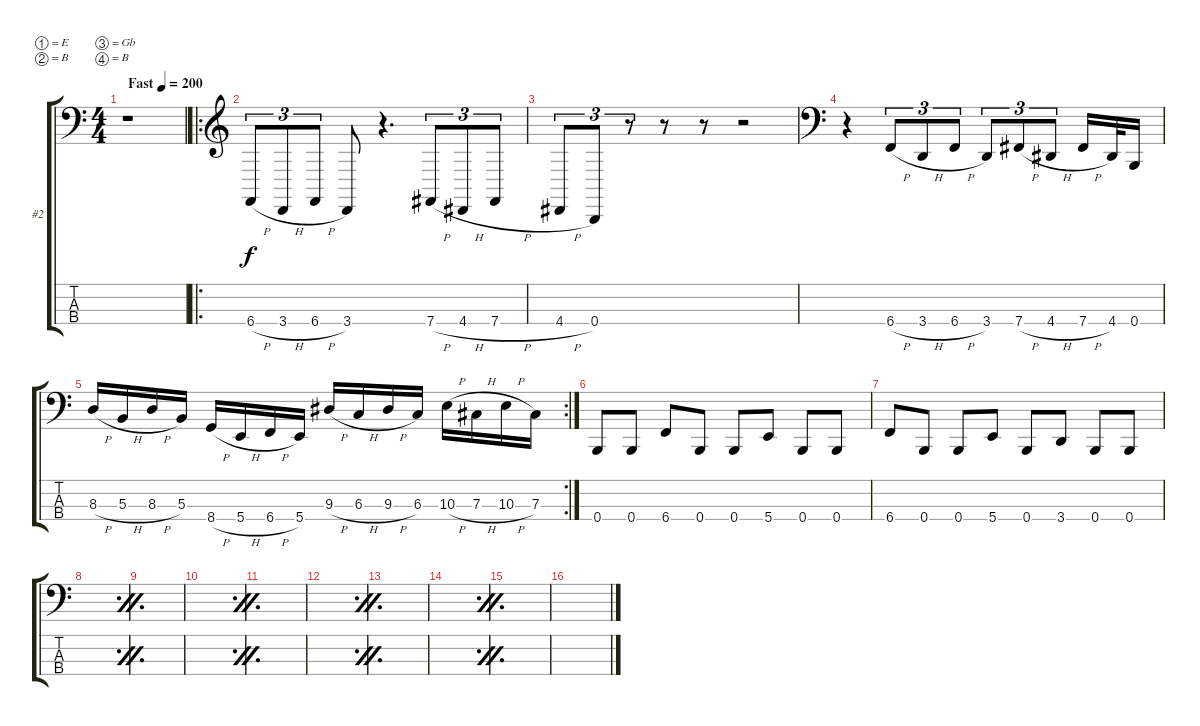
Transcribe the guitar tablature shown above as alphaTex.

\bracketExtendMode groupsimilarinstruments
\firstSystemTrackNameOrientation horizontal
\otherSystemsTrackNameOrientation horizontal
\track ("Paul Gray" "#2") {instrument electricbassfinger}
\staff {score tabs}
\tuning (E2 B1 Gb1 B0)
\ts (4 4)
\beaming (8 2 2 2 2)
\tempo (200 "Fast")
\clef f4
\ks c
r.1{dy f instrument electricbassfinger} |
\ro
\clef g2
6.4{h}.8{tu (3 2)} 3.4{h}.8{tu (3 2)} 6.4{h}.8{tu (3 2)} 3.4.8 r.4{d} 7.4{h}.8{tu (3 2)} 4.4{h}.8{tu (3 2)} 7.4{h}.8{tu (3 2)} |
4.4{h}.8{tu (3 2)} 0.4.8{tu (3 2)} r.8{tu (3 2)} r.8 r.8 r.2 |
\clef f4
r.4 6.4{h}.8{tu (3 2)} 3.4{h}.8{tu (3 2)} 6.4{h}.8{tu (3 2)} 3.4.8{tu (3 2)} 7.4{h}.8{tu (3 2)} 4.4{h}.8{tu (3 2)} 7.4{h}.16 4.4.32 0.4.16 |
\rc 2
8.3{h}.16 5.3{h}.16 8.3{h}.16 5.3.16 8.4{h}.16 5.4{h}.16 6.4{h}.16 5.4.16 9.3{h}.16 6.3{h}.16 9.3{h}.16 6.3.16 10.3{h}.16 7.3{h}.16 10.3{h}.16 7.3.16 |
0.4.8 0.4.8 6.4.8 0.4.8 0.4.8 5.4.8 0.4.8 0.4.8 |
6.4.8 0.4.8 0.4.8 5.4.8 0.4.8 3.4.8 0.4.8 0.4.8 |
\simile firstofdouble
|
\simile secondofdouble
|
\simile firstofdouble
|
\simile secondofdouble
|
\simile firstofdouble
|
\simile secondofdouble
|
\simile firstofdouble
|
\simile secondofdouble
|
\simile firstofdouble
